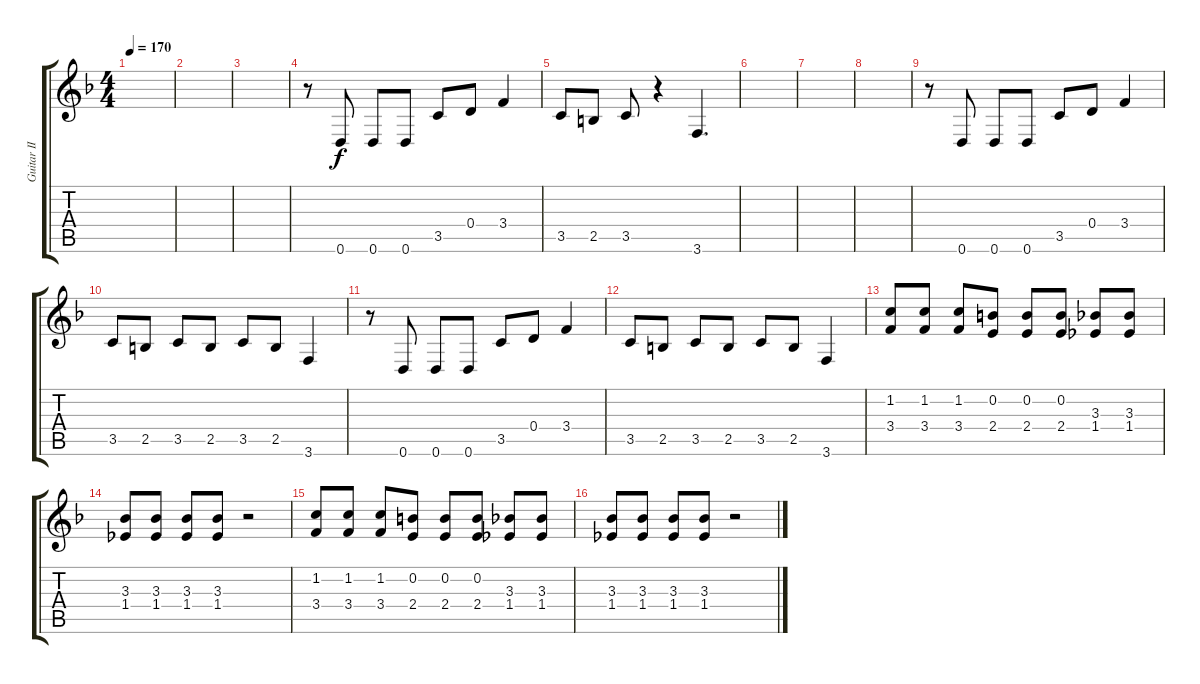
\track ("Guitar II" "Guitar II") {instrument distortionguitar}
\staff {score tabs}
\tuning (E4 B3 G3 D3 A2 D2) {hide}
\ts (4 4)
\tempo 170
\clef g2
\ks dminor
|
|
|
r.8 0.6.8 0.6.8 0.6.8 3.5.8 0.4.8 3.4.4 |
3.5.8 2.5.8 3.5.8 r.4 3.6.4{d} |
|
|
|
r.8 0.6.8 0.6.8 0.6.8 3.5.8 0.4.8 3.4.4 |
3.5.8 2.5.8 3.5.8 2.5.8 3.5.8 2.5.8 3.6.4 |
r.8 0.6.8 0.6.8 0.6.8 3.5.8 0.4.8 3.4.4 |
3.5.8 2.5.8 3.5.8 2.5.8 3.5.8 2.5.8 3.6.4 |
(1.2 3.4).8 (1.2 3.4).8 (1.2 3.4).8 (0.2 2.4).8 (0.2 2.4).8 (0.2 2.4).8 (3.3 1.4).8 (3.3 1.4).8 |
(3.3 1.4).8 (3.3 1.4).8 (3.3 1.4).8 (3.3 1.4).8 r.2 |
(1.2 3.4).8 (1.2 3.4).8 (1.2 3.4).8 (0.2 2.4).8 (0.2 2.4).8 (0.2 2.4).8 (3.3 1.4).8 (3.3 1.4).8 |
(3.3 1.4).8 (3.3 1.4).8 (3.3 1.4).8 (3.3 1.4).8 r.2
